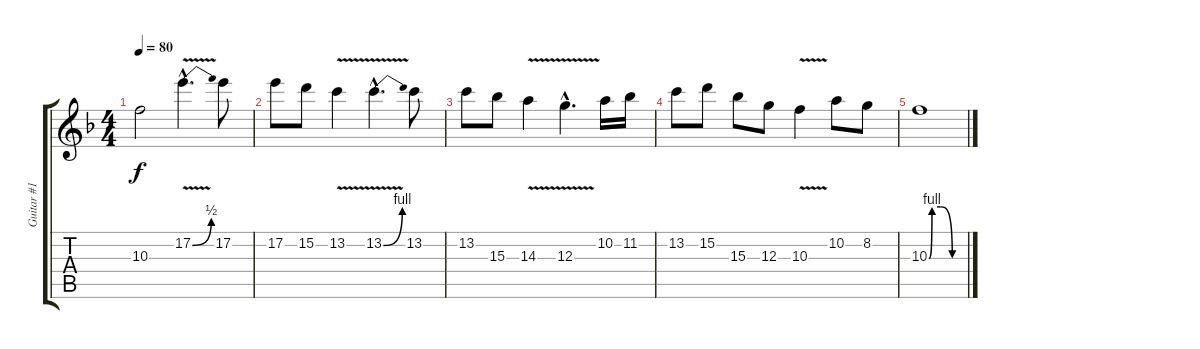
\track ("Guitar #1" "Guitar #1") {instrument distortionguitar}
\staff {score tabs}
\tuning (E4 B3 G3 D3 A2 E2) {hide}
\ts (4 4)
\tempo 80
\clef g2
\ks f
10.3.2{dy f} 17.2{be (bend 0 0 60 2) v hac}.4{d} 17.2.8 |
17.2.8 15.2.8 13.2{v}.4 13.2{be (bend 0 0 60 4) v hac}.4{d} 13.2.8 |
13.2.8 15.3.8 14.3{v}.4 12.3{v hac}.4{d} 10.2.16 11.2.16 |
13.2.8 15.2.8 15.3.8 12.3.8 10.3{v}.4 10.2.8 8.2.8 |
10.3{be (custom 0 0 5 4 20 4 40 0 60 0)}.1
